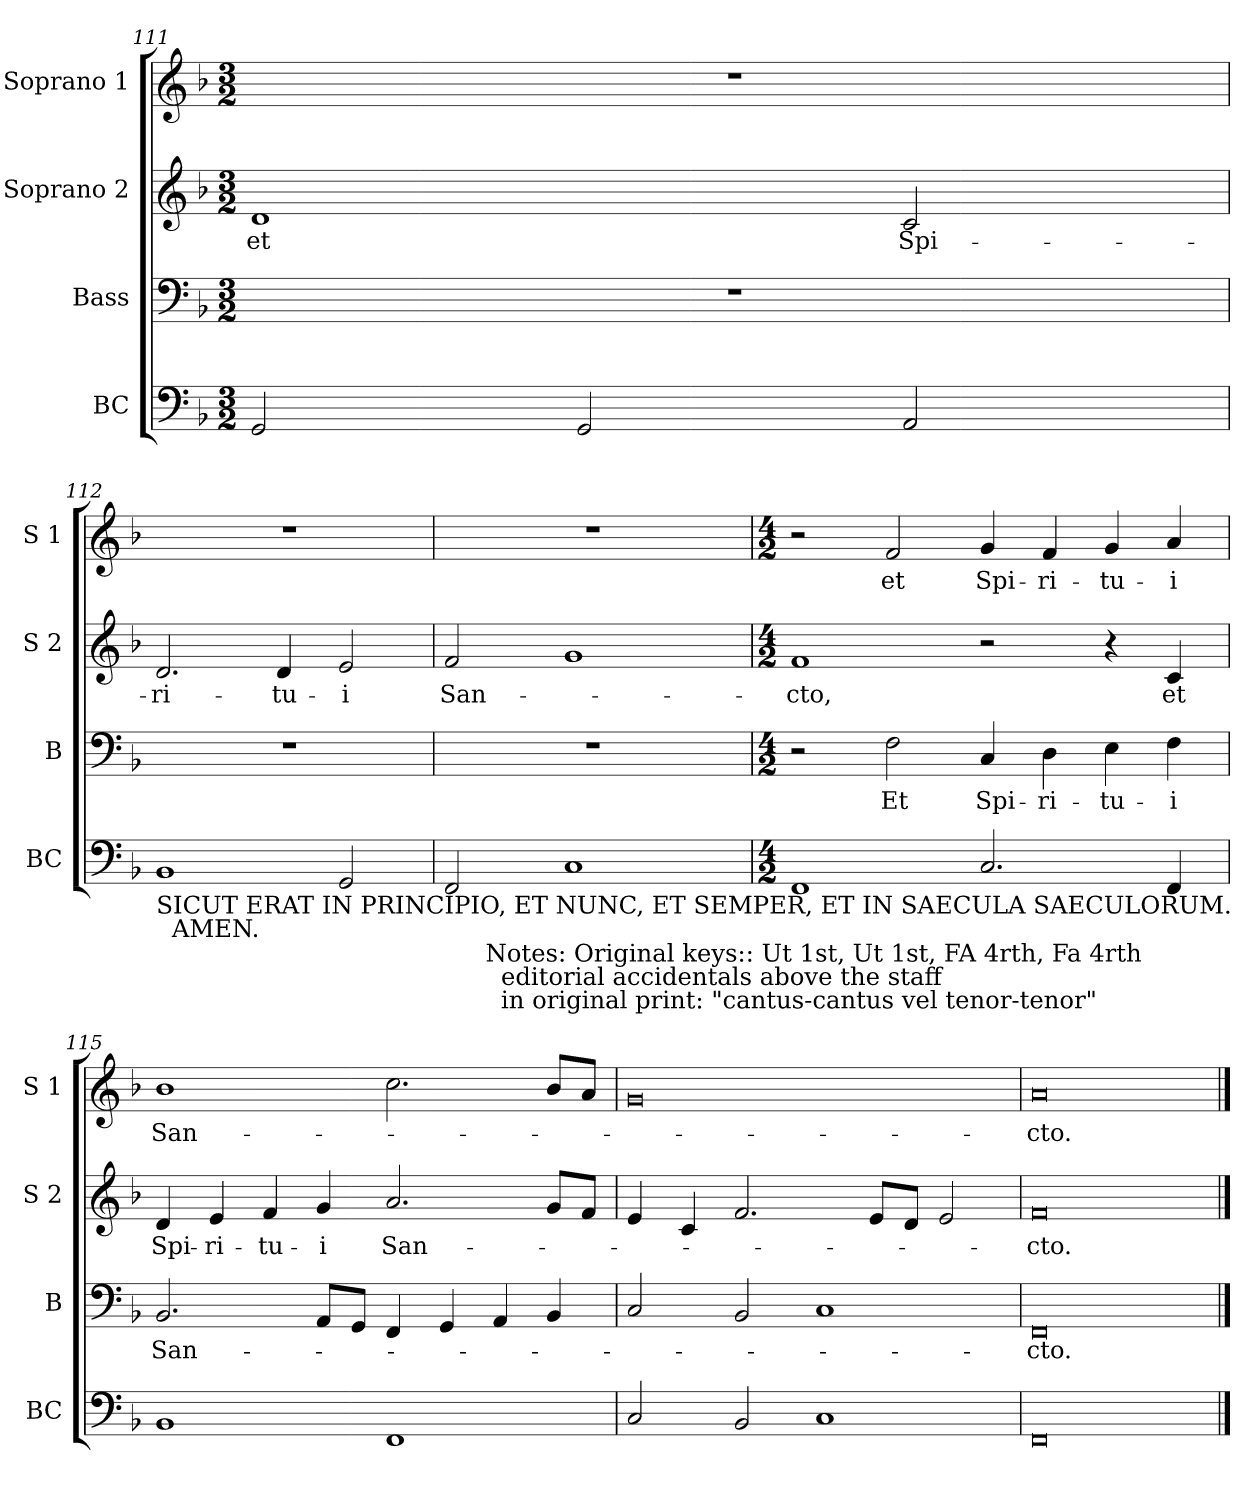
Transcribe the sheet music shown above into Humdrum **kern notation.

**kern	**kern	**text	**kern	**text	**kern	**text
*part4	*part3	*part3	*part2	*part2	*part1	*part1
*staff4	*staff3	*staff3	*staff2	*staff2	*staff1	*staff1
*I"BC	*I"Bass	*	*I"Soprano 2	*	*I"Soprano 1	*
*I'BC	*I'B	*	*I'S 2	*	*I'S 1	*
*clefF4	*clefF4	*	*clefG2	*	*clefG2	*
*k[b-]	*k[b-]	*	*k[b-]	*	*k[b-]	*
*F:	*F:	*	*F:	*	*F:	*
*M3/2	*M3/2	*	*M3/2	*	*M3/2	*
=111	=111	=111	=111	=111	=111	=111
2GG/	1.r	.	1d	et	1.r	.
2GG/	.	.	.	.	.	.
2AA/	.	.	2c/	Spi-	.	.
!!LO:LB:g=z
=112	=112	=112	=112	=112	=112	=112
!LO:TX:b:t=SICUT ERAT IN PRINCIPIO, ET NUNC, ET SEMPER, ET IN SAECULA SAECULORUM.\n                                                             AMEN.	!	!	!	!	!	!
1BB-	1.r	.	2.d/	-ri-	1.r	.
.	.	.	4d/	-tu-	.	.
2GG/	.	.	2e/	-i	.	.
=113	=113	=113	=113	=113	=113	=113
*^	*	*	*	*	*	*
2FF/	8ryy	1.r	.	2f/	San-	1.r	.
!	!LO:TX:b:t=Notes&colon; Original keys&colon;&colon; Ut 1st, Ut 1st, FA 4rth, Fa 4rth\n            editorial accidentals above the staff\n            in original print&colon; "cantus-cantus vel tenor-tenor"	!	!	!	!	!	!
.	1ryy	.	.	.	.	.	.
1C	.	.	.	1g	.	.	.
.	4.ryy	.	.	.	.	.	.
*v	*v	*	*	*	*	*	*
=114	=114	=114	=114	=114	=114	=114
*M4/2	*M4/2	*	*M4/2	*	*M4/2	*
1FF	2r	.	1f	-cto,	2r	.
.	2F\	Et	.	.	2f/	et
2.C/	4C/	Spi-	2r	.	4g/	Spi-
.	4D\	-ri-	.	.	4f/	-ri-
.	4E\	-tu-	4r	.	4g/	-tu-
4FF/	4F\	-i	4c/	et	4a/	-i
=115	=115	=115	=115	=115	=115	=115
1BB-	2.BB-/	San-	4d/	Spi-	1b-	San-
.	.	.	4e/	-ri-	.	.
.	.	.	4f/	-tu-	.	.
.	8AA/L	.	4g/	-i	.	.
.	8GG/J	.	.	.	.	.
1FF	4FF/	.	2.a/	San-	2.cc\	.
.	4GG/	.	.	.	.	.
.	4AA/	.	.	.	.	.
.	4BB-/	.	8g/L	.	8b-/L	.
.	.	.	8f/J	.	8a/J	.
=116	=116	=116	=116	=116	=116	=116
2C/	2C/	.	4e/	.	0g	.
.	.	.	4c/	.	.	.
2BB-/	2BB-/	.	2.f/	.	.	.
1C	1C	.	.	.	.	.
.	.	.	8e/L	.	.	.
.	.	.	8d/J	.	.	.
.	.	.	2e/	.	.	.
=117	=117	=117	=117	=117	=117	=117
0FF	0FF	-cto.	0f	-cto.	0a	-cto.
==	==	==	==	==	==	==
*-	*-	*-	*-	*-	*-	*-
